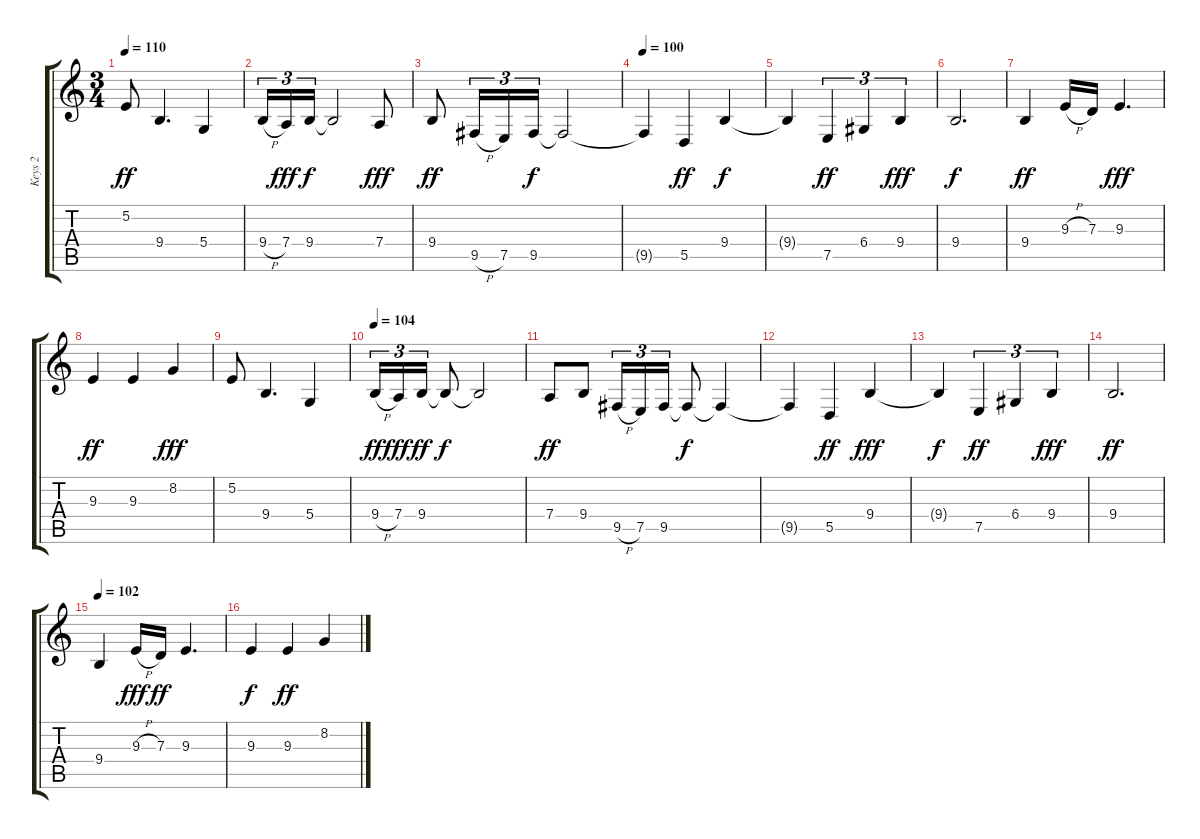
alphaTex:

\track ("Keys 2" "Keys 2") {instrument lead1square}
\staff {score tabs}
\tuning (E4 B3 G3 D3 A2 E2) {hide}
\ts (3 4)
\tempo 110
\clef g2
\ks c
5.2.8{dy ff} 9.4.4{d} 5.4.4 |
9.4{h}.16{tu (3 2)} 7.4.16{tu (3 2) dy fff} 9.4.16{tu (3 2) dy f} 9.4{t}.2 7.4.8{dy fff} |
9.4.8{dy ff} 9.5{h}.16{tu (3 2)} 7.5.16{tu (3 2)} 9.5.16{tu (3 2) dy f} 9.5{t}.2 |
\tempo 100
9.5{t}.4 5.5.4{dy ff} 9.4.4{dy f} |
9.4{t}.4 7.5.4{tu (3 2) dy ff} 6.4.4{tu (3 2)} 9.4.4{tu (3 2) dy fff} |
9.4.2{d dy f} |
9.4.4{dy ff} 9.3{h}.16 7.3.16 9.3.4{d dy fff} |
9.3.4{dy ff} 9.3.4 8.2.4{dy fff} |
5.2.8 9.4.4{d} 5.4.4 |
\tempo 104
9.4{h}.16{tu (3 2) dy ff} 7.4.16{tu (3 2) dy fff} 9.4.16{tu (3 2) dy ff} 9.4{t}.8{dy f} 9.4{t}.2 |
7.4.8{dy ff} 9.4.8 9.5{h}.16{tu (3 2)} 7.5.16{tu (3 2)} 9.5.16{tu (3 2)} 9.5{t}.8{dy f} 9.5{t}.4 |
9.5{t}.4 5.5.4{dy ff} 9.4.4{dy fff} |
9.4{t}.4{dy f} 7.5.4{tu (3 2) dy ff} 6.4.4{tu (3 2)} 9.4.4{tu (3 2) dy fff} |
9.4.2{d dy ff} |
\tempo 102
9.4.4 9.3{h}.16{dy fff} 7.3.16{dy ff} 9.3.4{d} |
9.3.4{dy f} 9.3.4{dy ff} 8.2.4
